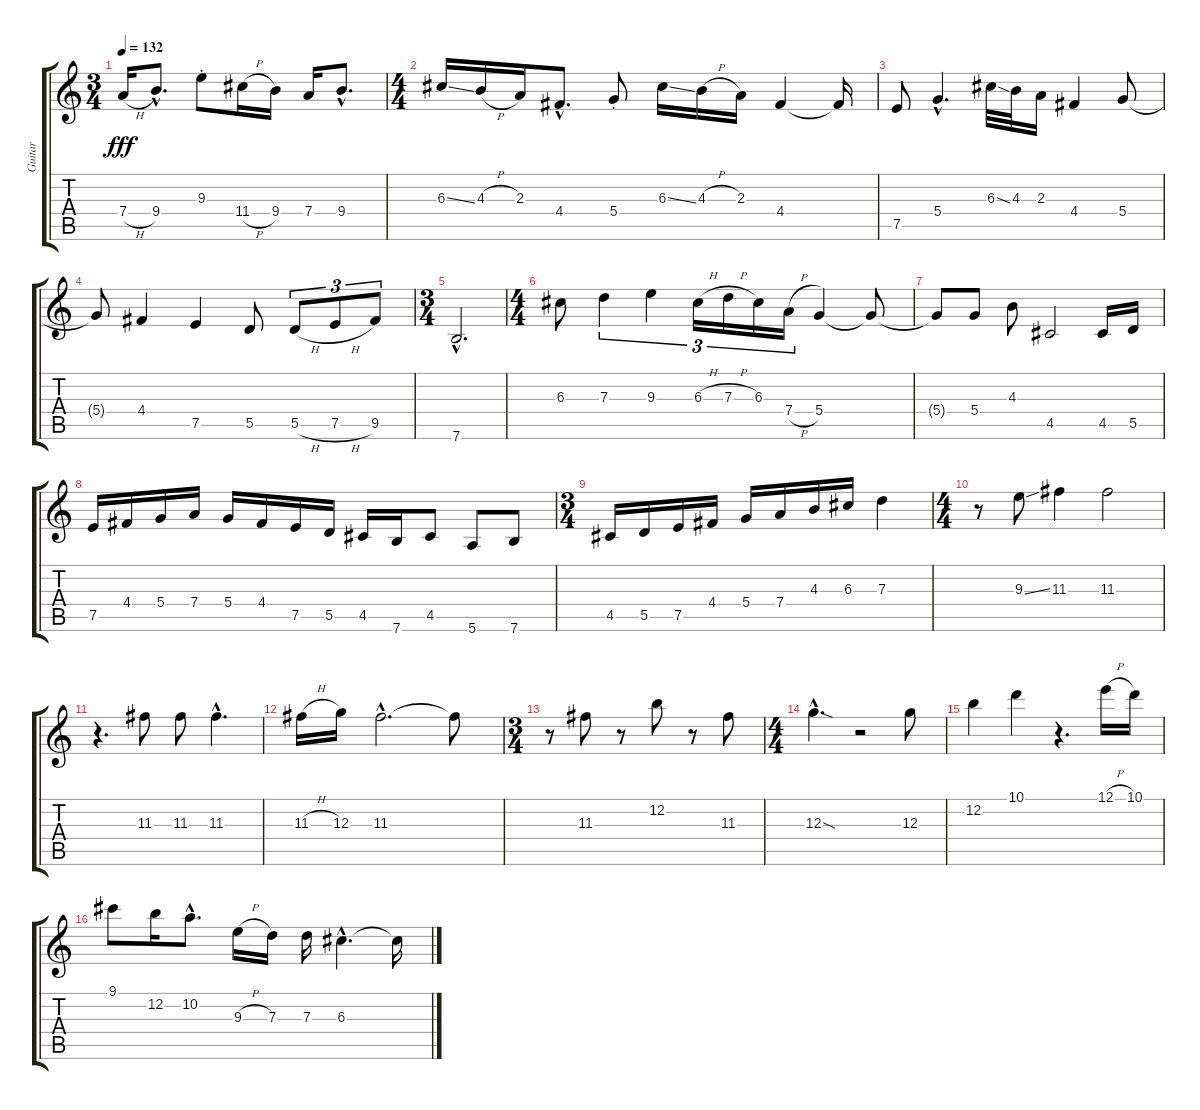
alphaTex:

\track ("Guitar" "Guitar") {instrument overdrivenguitar}
\staff {score tabs}
\tuning (E4 B3 G3 D3 A2 E2) {hide}
\ts (3 4)
\tempo 132
\clef g2
\ks c
7.4{h}.16{dy fff} 9.4{hac}.8{d} 9.3{st}.8 11.4{h}.16 9.4.16 7.4.16 9.4{hac}.8{d} |
\ts (4 4)
6.3{ss}.16 4.3{h}.16 2.3.16 4.4{hac}.8{d} 5.4{st}.8 6.3{ss}.16 4.3{h}.16 2.3.16 4.4.4 4.4{t}.16 |
7.5.8 5.4{hac}.4{d} 6.3{ss}.32 4.3.32 2.3.16 4.4.4 5.4.8 |
5.4{t}.8 4.4.4 7.5.4 5.5.8 5.5{h}.8{tu (3 2)} 7.5{h}.8{tu (3 2)} 9.5.8{tu (3 2)} |
\ts (3 4)
7.6{hac}.2{d} |
\ts (4 4)
6.3.8 7.3.4{tu (3 2)} 9.3.4{tu (3 2)} 6.3{h}.16{tu (3 2)} 7.3{h}.16{tu (3 2)} 6.3.16{tu (3 2)} 7.4{h}.16{tu (3 2)} 5.4.4 5.4{t}.8 |
5.4{t}.8 5.4.8 4.3.8 4.5.2 4.5.16 5.5.16 |
7.5.16 4.4.16 5.4.16 7.4.16 5.4.16 4.4.16 7.5.16 5.5.16 4.5.16 7.6.16 4.5.8 5.6.8 7.6.8 |
\ts (3 4)
4.5.16 5.5.16 7.5.16 4.4.16 5.4.16 7.4.16 4.3.16 6.3.16 7.3.4 |
\ts (4 4)
r.8 9.3{ss}.8 11.3.4 11.3.2 |
r.4{d} 11.3.8 11.3.8 11.3{hac}.4{d} |
11.3{h}.16 12.3.16 11.3{hac}.2{d} 11.3{t}.8 |
\ts (3 4)
r.8 11.3.8 r.8 12.2.8 r.8 11.3.8 |
\ts (4 4)
12.3{sod hac}.4{d} r.2 12.3.8 |
12.2.4 10.1.4 r.4{d} 12.1{h}.16 10.1.16 |
9.1.8 12.2.16 10.2{hac}.8{d} 9.3{h}.16 7.3.16 7.3.16 6.3{hac}.4{d} 6.3{t}.16
